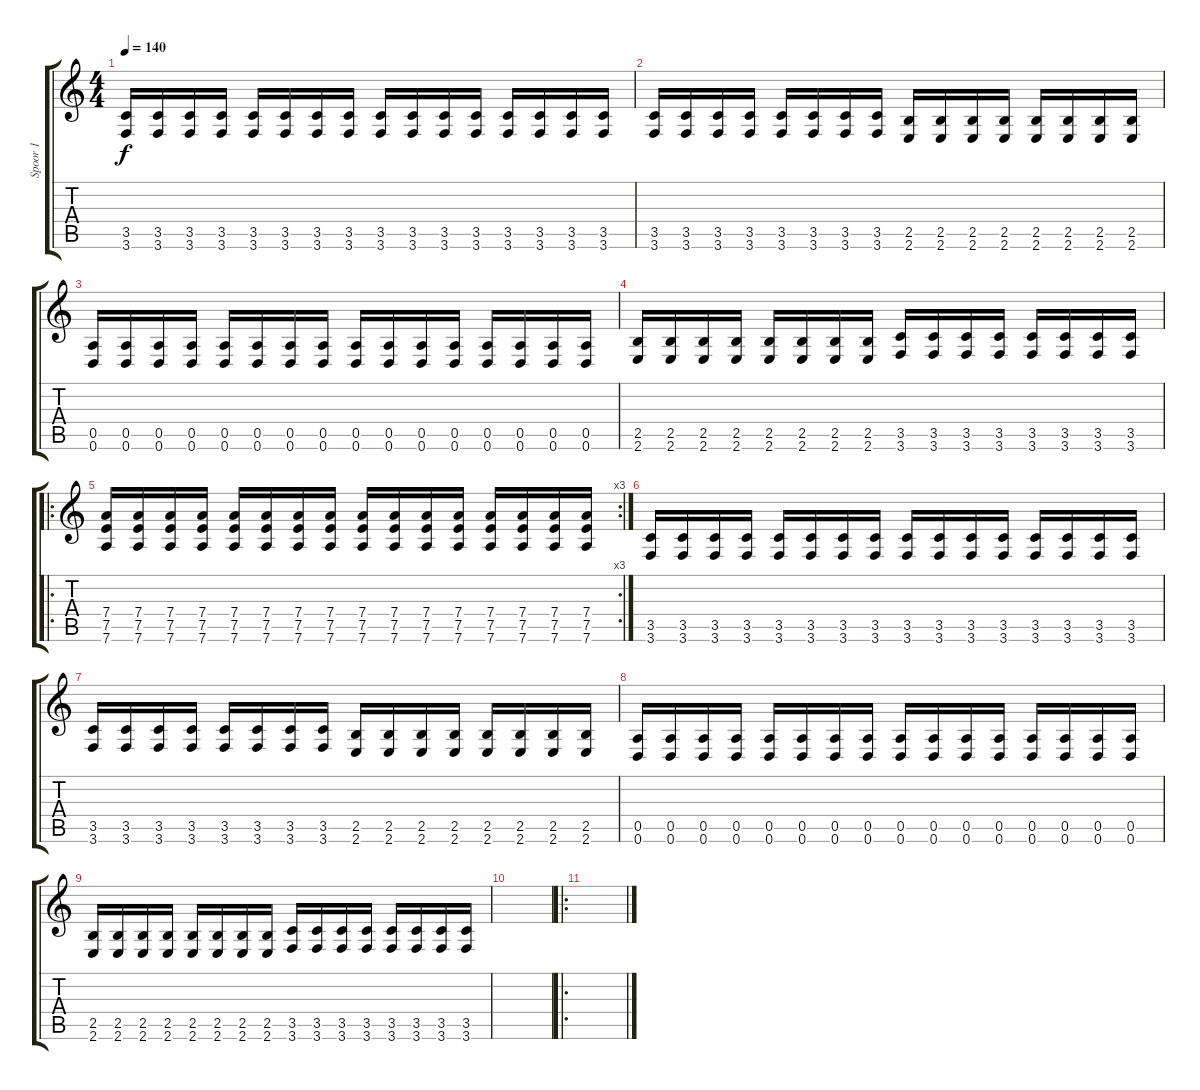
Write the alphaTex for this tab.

\track ("Spoor 1" "Spoor 1") {instrument distortionguitar}
\staff {score tabs}
\tuning (E4 B3 G3 D3 A2 D2) {hide}
\ts (4 4)
\tempo 140
\clef g2
\ks c
(3.5 3.6).16{dy f} (3.5 3.6).16 (3.5 3.6).16 (3.5 3.6).16 (3.5 3.6).16 (3.5 3.6).16 (3.5 3.6).16 (3.5 3.6).16 (3.5 3.6).16 (3.5 3.6).16 (3.5 3.6).16 (3.5 3.6).16 (3.5 3.6).16 (3.5 3.6).16 (3.5 3.6).16 (3.5 3.6).16 |
(3.5 3.6).16 (3.5 3.6).16 (3.5 3.6).16 (3.5 3.6).16 (3.5 3.6).16 (3.5 3.6).16 (3.5 3.6).16 (3.5 3.6).16 (2.5 2.6).16 (2.5 2.6).16 (2.5 2.6).16 (2.5 2.6).16 (2.5 2.6).16 (2.5 2.6).16 (2.5 2.6).16 (2.5 2.6).16 |
(0.5 0.6).16 (0.5 0.6).16 (0.5 0.6).16 (0.5 0.6).16 (0.5 0.6).16 (0.5 0.6).16 (0.5 0.6).16 (0.5 0.6).16 (0.5 0.6).16 (0.5 0.6).16 (0.5 0.6).16 (0.5 0.6).16 (0.5 0.6).16 (0.5 0.6).16 (0.5 0.6).16 (0.5 0.6).16 |
(2.5 2.6).16 (2.5 2.6).16 (2.5 2.6).16 (2.5 2.6).16 (2.5 2.6).16 (2.5 2.6).16 (2.5 2.6).16 (2.5 2.6).16 (3.5 3.6).16 (3.5 3.6).16 (3.5 3.6).16 (3.5 3.6).16 (3.5 3.6).16 (3.5 3.6).16 (3.5 3.6).16 (3.5 3.6).16 |
\ro
\rc 3
(7.4 7.5 7.6).16 (7.4 7.5 7.6).16 (7.4 7.5 7.6).16 (7.4 7.5 7.6).16 (7.4 7.5 7.6).16 (7.4 7.5 7.6).16 (7.4 7.5 7.6).16 (7.4 7.5 7.6).16 (7.4 7.5 7.6).16 (7.4 7.5 7.6).16 (7.4 7.5 7.6).16 (7.4 7.5 7.6).16 (7.4 7.5 7.6).16 (7.4 7.5 7.6).16 (7.4 7.5 7.6).16 (7.4 7.5 7.6).16 |
(3.5 3.6).16 (3.5 3.6).16 (3.5 3.6).16 (3.5 3.6).16 (3.5 3.6).16 (3.5 3.6).16 (3.5 3.6).16 (3.5 3.6).16 (3.5 3.6).16 (3.5 3.6).16 (3.5 3.6).16 (3.5 3.6).16 (3.5 3.6).16 (3.5 3.6).16 (3.5 3.6).16 (3.5 3.6).16 |
(3.5 3.6).16 (3.5 3.6).16 (3.5 3.6).16 (3.5 3.6).16 (3.5 3.6).16 (3.5 3.6).16 (3.5 3.6).16 (3.5 3.6).16 (2.5 2.6).16 (2.5 2.6).16 (2.5 2.6).16 (2.5 2.6).16 (2.5 2.6).16 (2.5 2.6).16 (2.5 2.6).16 (2.5 2.6).16 |
(0.5 0.6).16 (0.5 0.6).16 (0.5 0.6).16 (0.5 0.6).16 (0.5 0.6).16 (0.5 0.6).16 (0.5 0.6).16 (0.5 0.6).16 (0.5 0.6).16 (0.5 0.6).16 (0.5 0.6).16 (0.5 0.6).16 (0.5 0.6).16 (0.5 0.6).16 (0.5 0.6).16 (0.5 0.6).16 |
(2.5 2.6).16 (2.5 2.6).16 (2.5 2.6).16 (2.5 2.6).16 (2.5 2.6).16 (2.5 2.6).16 (2.5 2.6).16 (2.5 2.6).16 (3.5 3.6).16 (3.5 3.6).16 (3.5 3.6).16 (3.5 3.6).16 (3.5 3.6).16 (3.5 3.6).16 (3.5 3.6).16 (3.5 3.6).16 |
|
\ro
